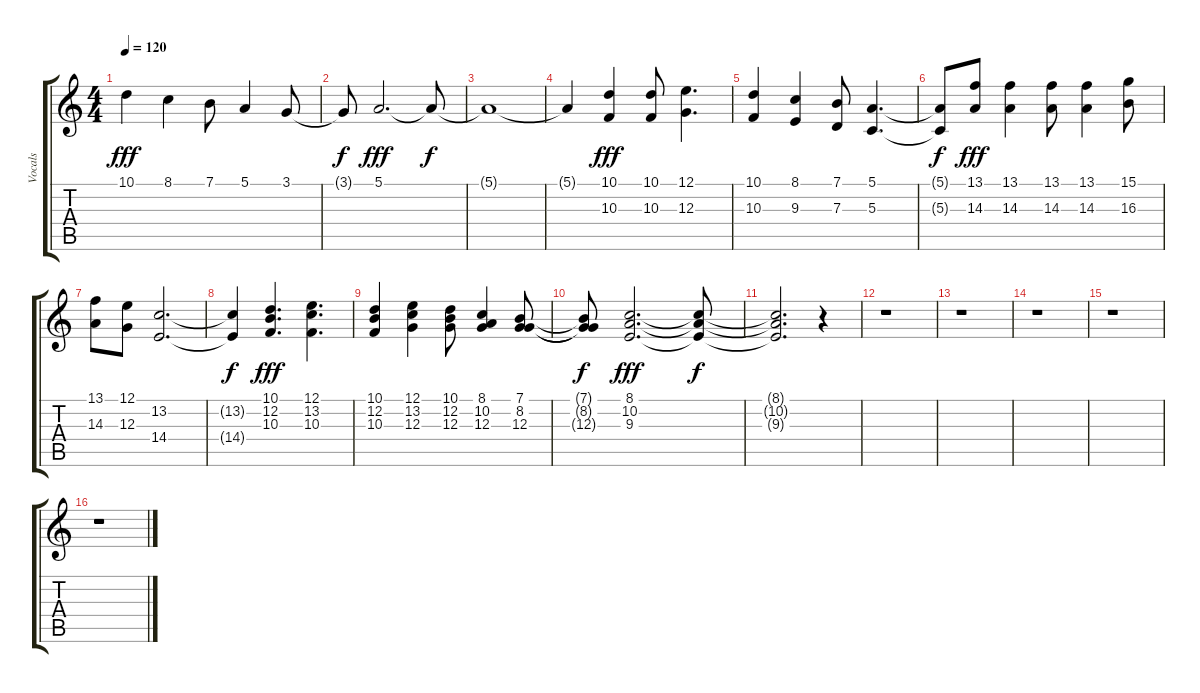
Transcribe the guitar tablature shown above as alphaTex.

\track ("Vocals" "Vocals") {instrument lead3calliope}
\staff {score tabs}
\tuning (E4 B3 G3 D3 A2 D2) {hide}
\ts (4 4)
\tempo 120
\clef g2
\ks c
10.1.4{dy fff} 8.1.4 7.1.8 5.1.4 3.1.8 |
3.1{t}.8{dy f} 5.1.2{d dy fff} 5.1{t}.8{dy f} |
5.1{t}.1 |
5.1{t}.4 (10.1 10.3).4{dy fff} (10.1 10.3).8 (12.1 12.3).4{d} |
(10.1 10.3).4 (8.1 9.3).4 (7.1 7.3).8 (5.1 5.3).4{d} |
(5.1{t} 5.3{t}).8{dy f} (13.1 14.3).8{dy fff} (13.1 14.3).4 (13.1 14.3).8 (13.1 14.3).4 (15.1 16.3).8 |
(13.1 14.3).8 (12.1 12.3).8 (13.2 14.4).2{d} |
(13.2{t} 14.4{t}).4{dy f} (10.1 12.2 10.3).4{d dy fff} (12.1 13.2 10.3).4{d} |
(10.1 12.2 10.3).4 (12.1 13.2 12.3).4 (10.1 12.2 12.3).8 (8.1 10.2 12.3).4 (7.1 8.2 12.3).8 |
(7.1{t} 8.2{t} 12.3{t}).8{dy f} (8.1 10.2 9.3).2{d dy fff} (8.1{t} 10.2{t} 9.3{t}).8{dy f} |
(8.1{t} 10.2{t} 9.3{t}).2{d} r.4 |
r.1 |
r.1 |
r.1 |
r.1 |
r.1
